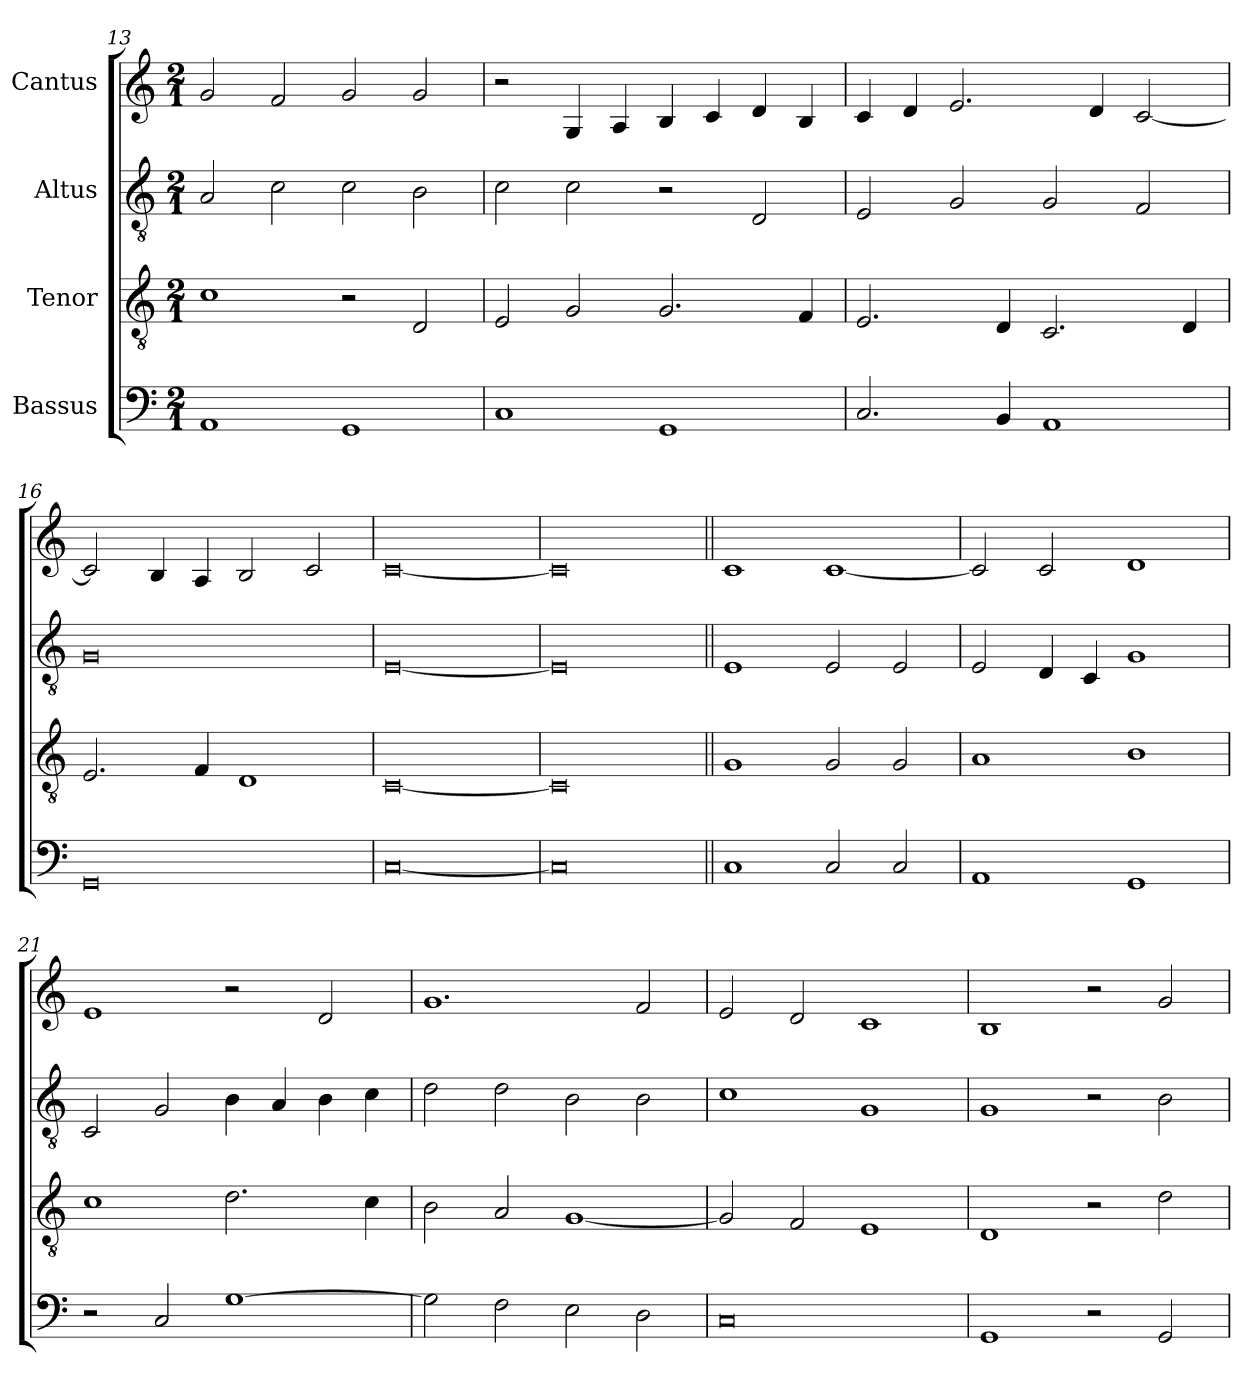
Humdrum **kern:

**kern	**kern	**kern	**kern
*part4	*part3	*part2	*part1
*staff4	*staff3	*staff2	*staff1
*I"Bassus	*I"Tenor	*I"Altus	*I"Cantus
*clefF4	*clefGv2	*clefGv2	*clefG2
*	*ITrd7c12	*ITrd7c12	*
*k[]	*k[]	*k[]	*k[]
*C:	*C:	*C:	*C:
*M2/1	*M2/1	*M2/1	*M2/1
=13	=13	=13	=13
1AAi	1Ci	2AAi/	2gi/
.	.	2Ci\	2fi/
1GGi	2r	2Ci\	2gi/
.	2DDi/	2BBi\	2gi/
=14	=14	=14	=14
1Ci	2EEi/	2Ci\	2r
.	2GGi/	2Ci\	4Gi/
.	.	.	4Ai/
1GGi	2.GGi/	2r	4Bi/
.	.	.	4ci/
.	.	2DDi/	4di/
.	4FFi/	.	4Bi/
=15	=15	=15	=15
2.Ci/	2.EEi/	2EEi/	4ci/
.	.	.	4di/
.	.	2GGi/	2.ei/
4BBi/	4DDi/	.	.
1AAi	2.CCi/	2GGi/	.
.	.	.	4di/
.	.	2FFi/	[<2ci/
.	4DDi/	.	.
=16	=16	=16	=16
0GGi	2.EEi/	0GGi	2ci/]
.	.	.	4Bi/
.	4FFi/	.	4Ai/
.	1DDi	.	2Bi/
.	.	.	2ci/
=17	=17	=17	=17
[<0Ci	[<0CCi	[<0EEi	[<0ci
!!LO:LB:g=z
=18	=18	=18	=18
0Ci]	0CCi]	0EEi]	0ci]
=19||	=19||	=19||	=19||
1Ci	1GGi	1EEi	1ci
2Ci/	2GGi/	2EEi/	[<1ci
2Ci/	2GGi/	2EEi/	.
=20	=20	=20	=20
1AAi	1AAi	2EEi/	2ci/]
.	.	4DDi/	2ci/
.	.	4CCi/	.
1GGi	1BBi	1GGi	1di
=21	=21	=21	=21
2r	1Ci	2CCi/	1ei
2Ci/	.	2GGi/	.
[>1Gi	2.Di\	4BBi\	2r
.	.	4AAi/	.
.	.	4BBi\	2di/
.	4Ci\	4Ci\	.
=22	=22	=22	=22
2Gi\]	2BBi\	2Di\	1.gi
2Fi\	2AAi/	2Di\	.
2Ei\	[<1GGi	2BBi\	.
2Di\	.	2BBi\	2fi/
=23	=23	=23	=23
0Ci	2GGi/]	1Ci	2ei/
.	2FFi/	.	2di/
.	1EEi	1GGi	1ci
!!LO:LB:g=z
=24	=24	=24	=24
1GGi	1DDi	1GGi	1Bi
2r	2r	2r	2r
2GGi/	2Di\	2BBi\	2gi/
=	=	=	=
*-	*-	*-	*-
